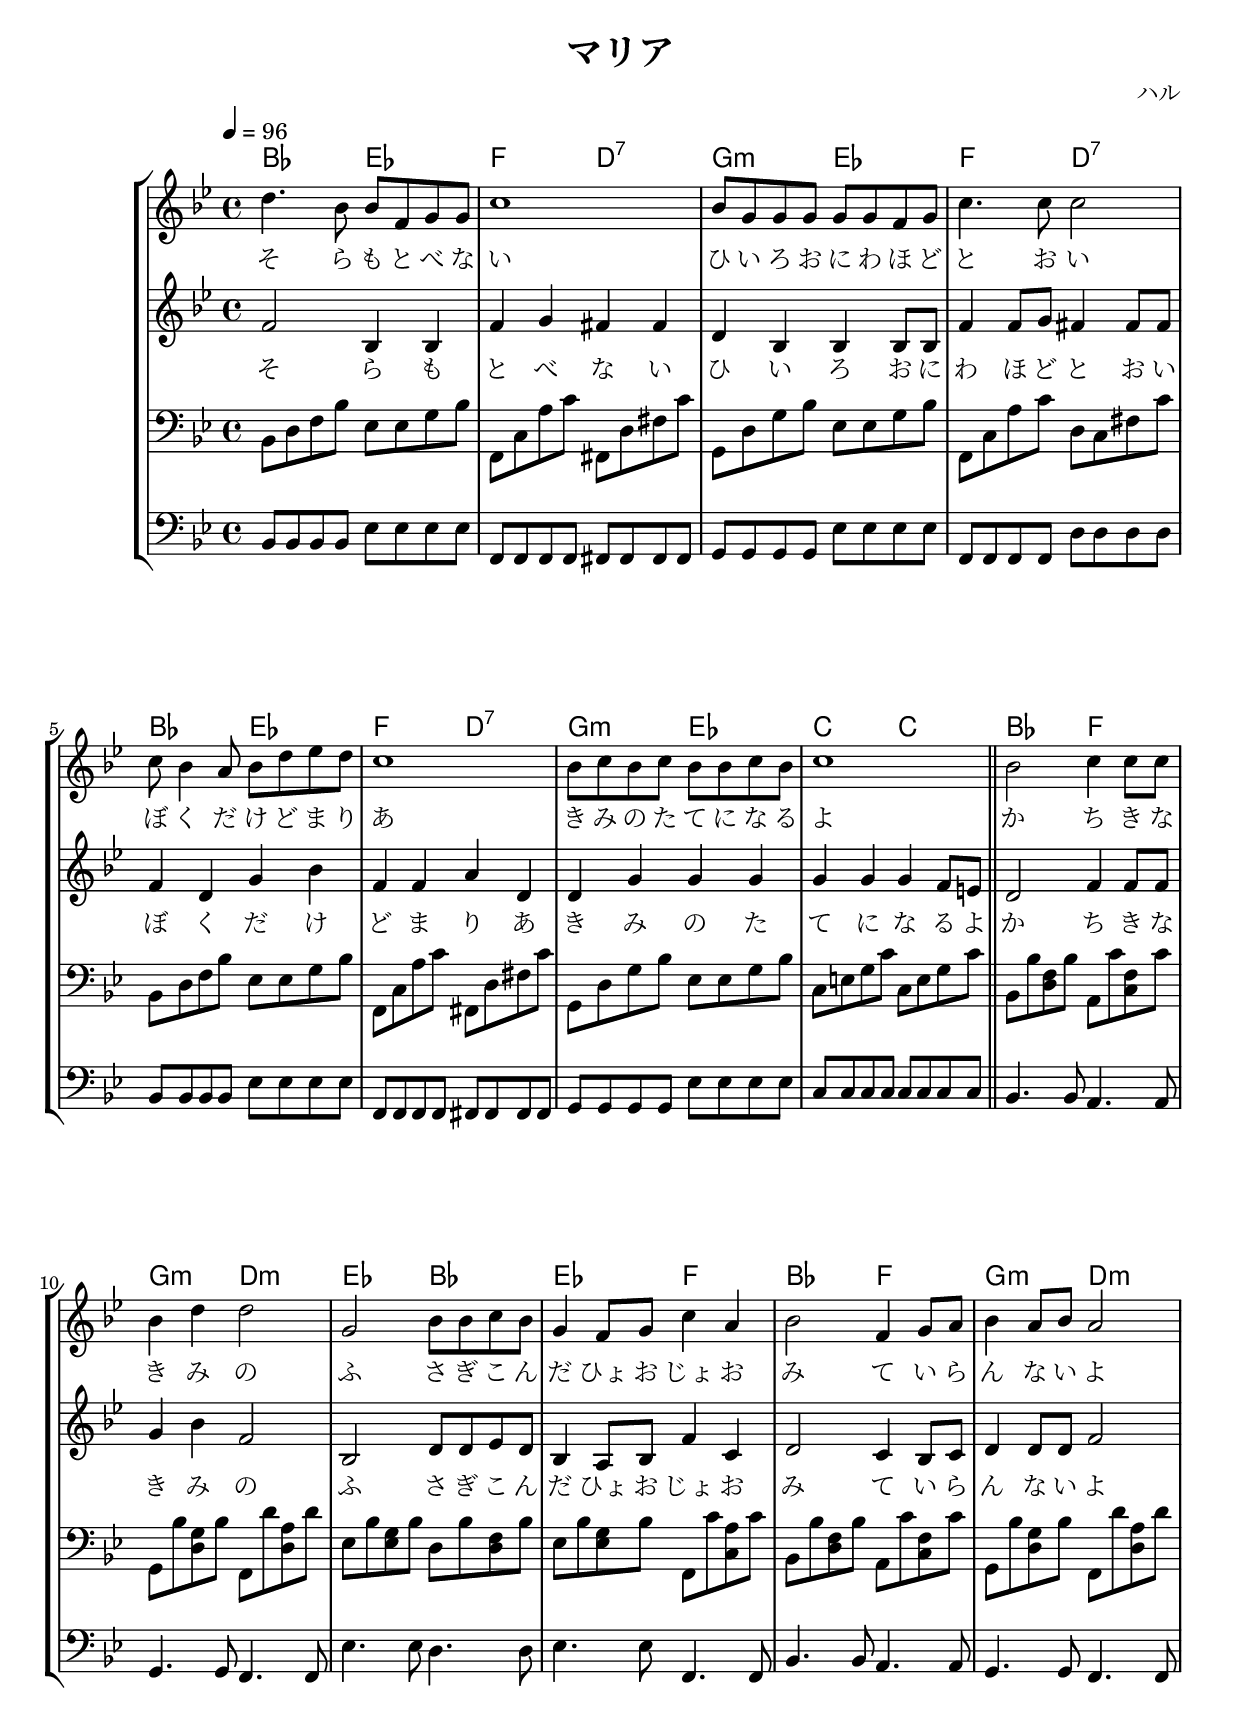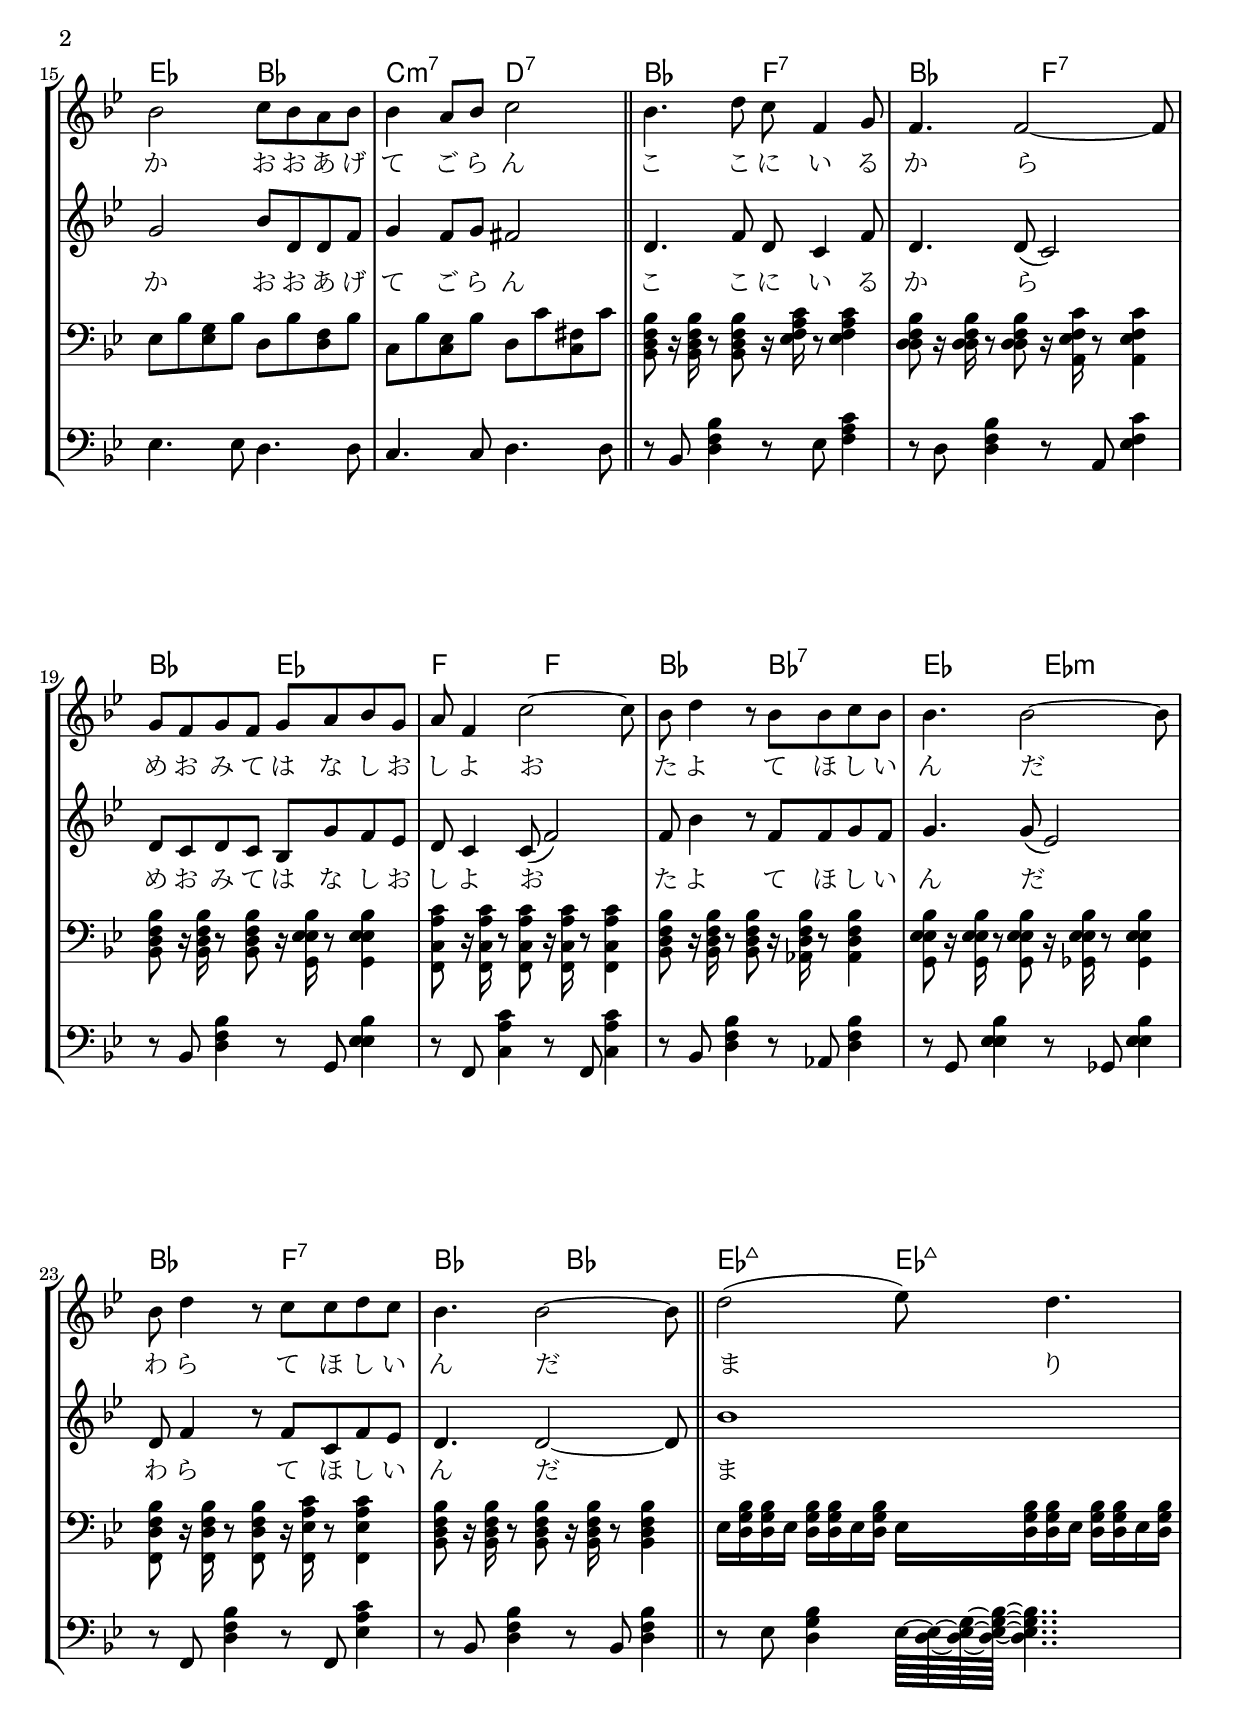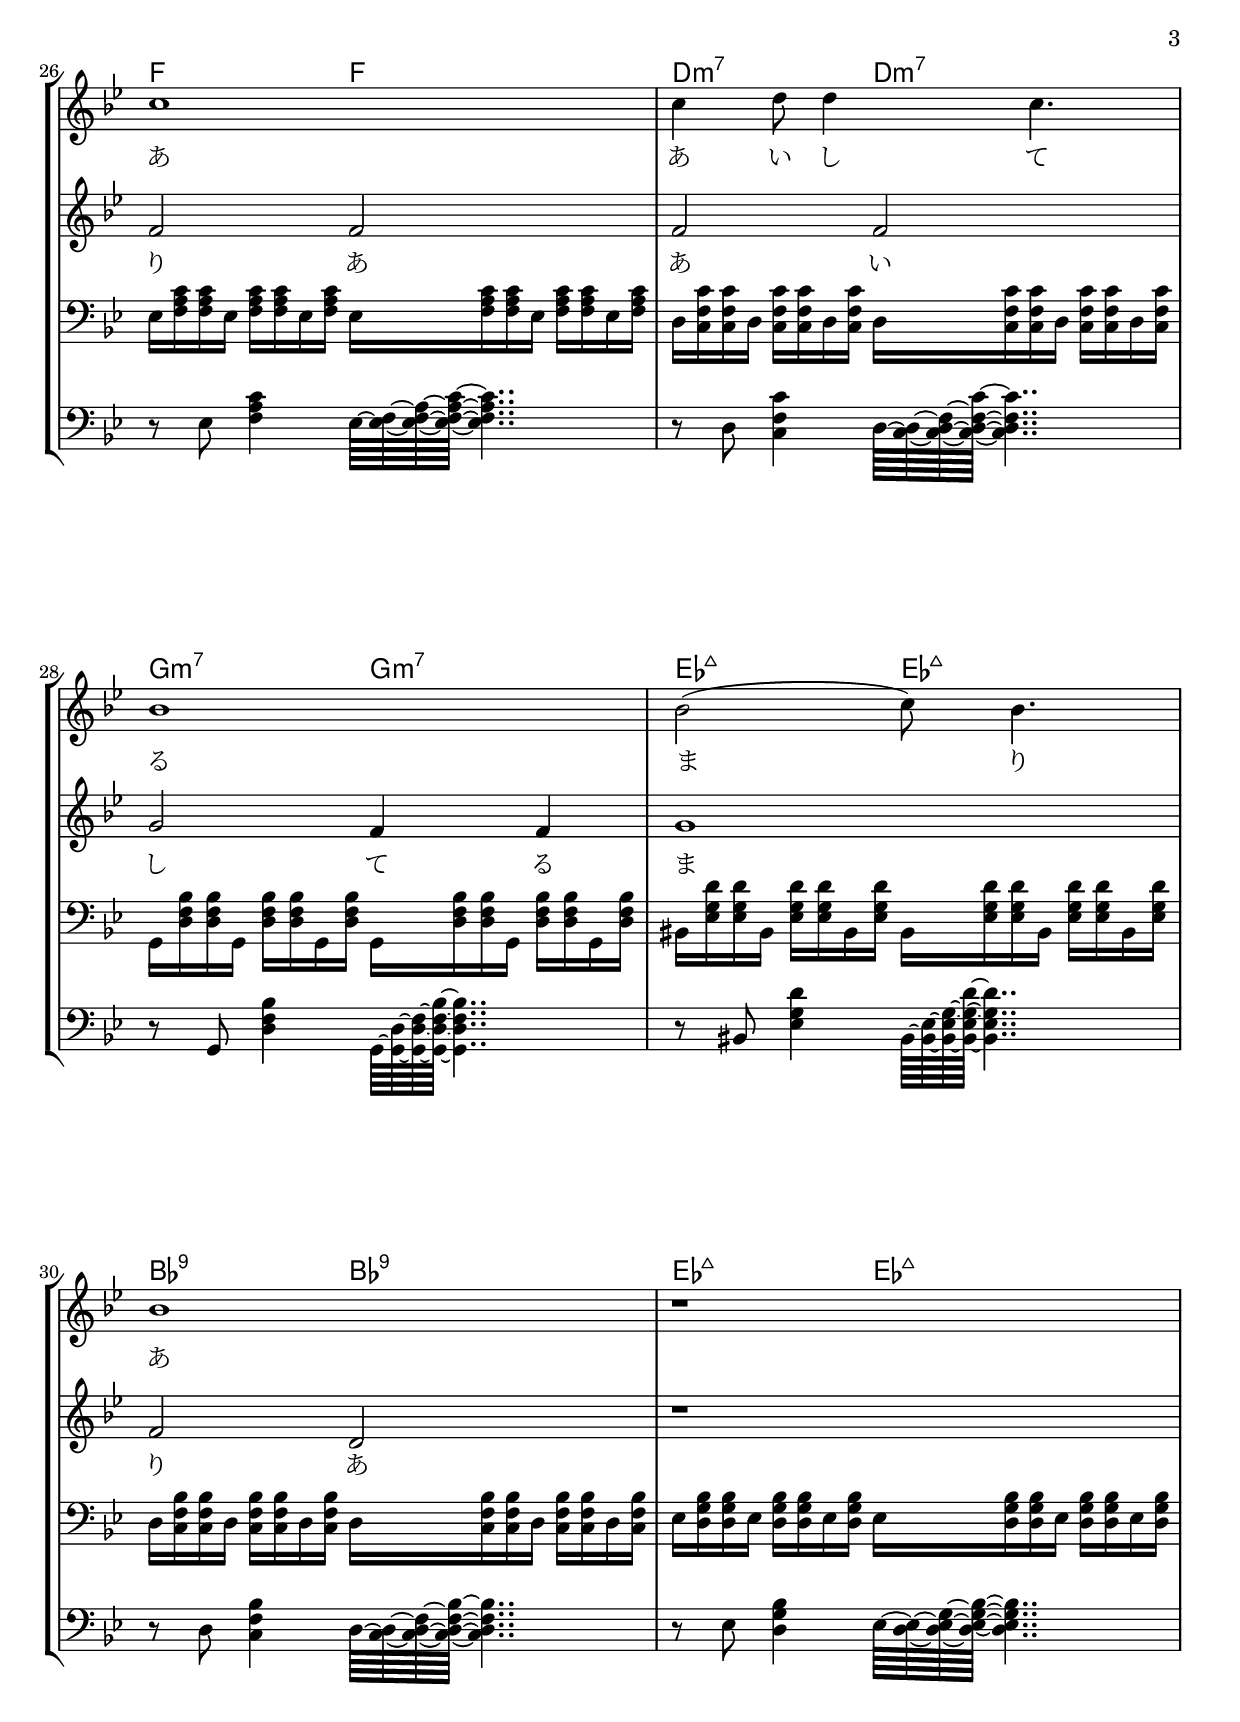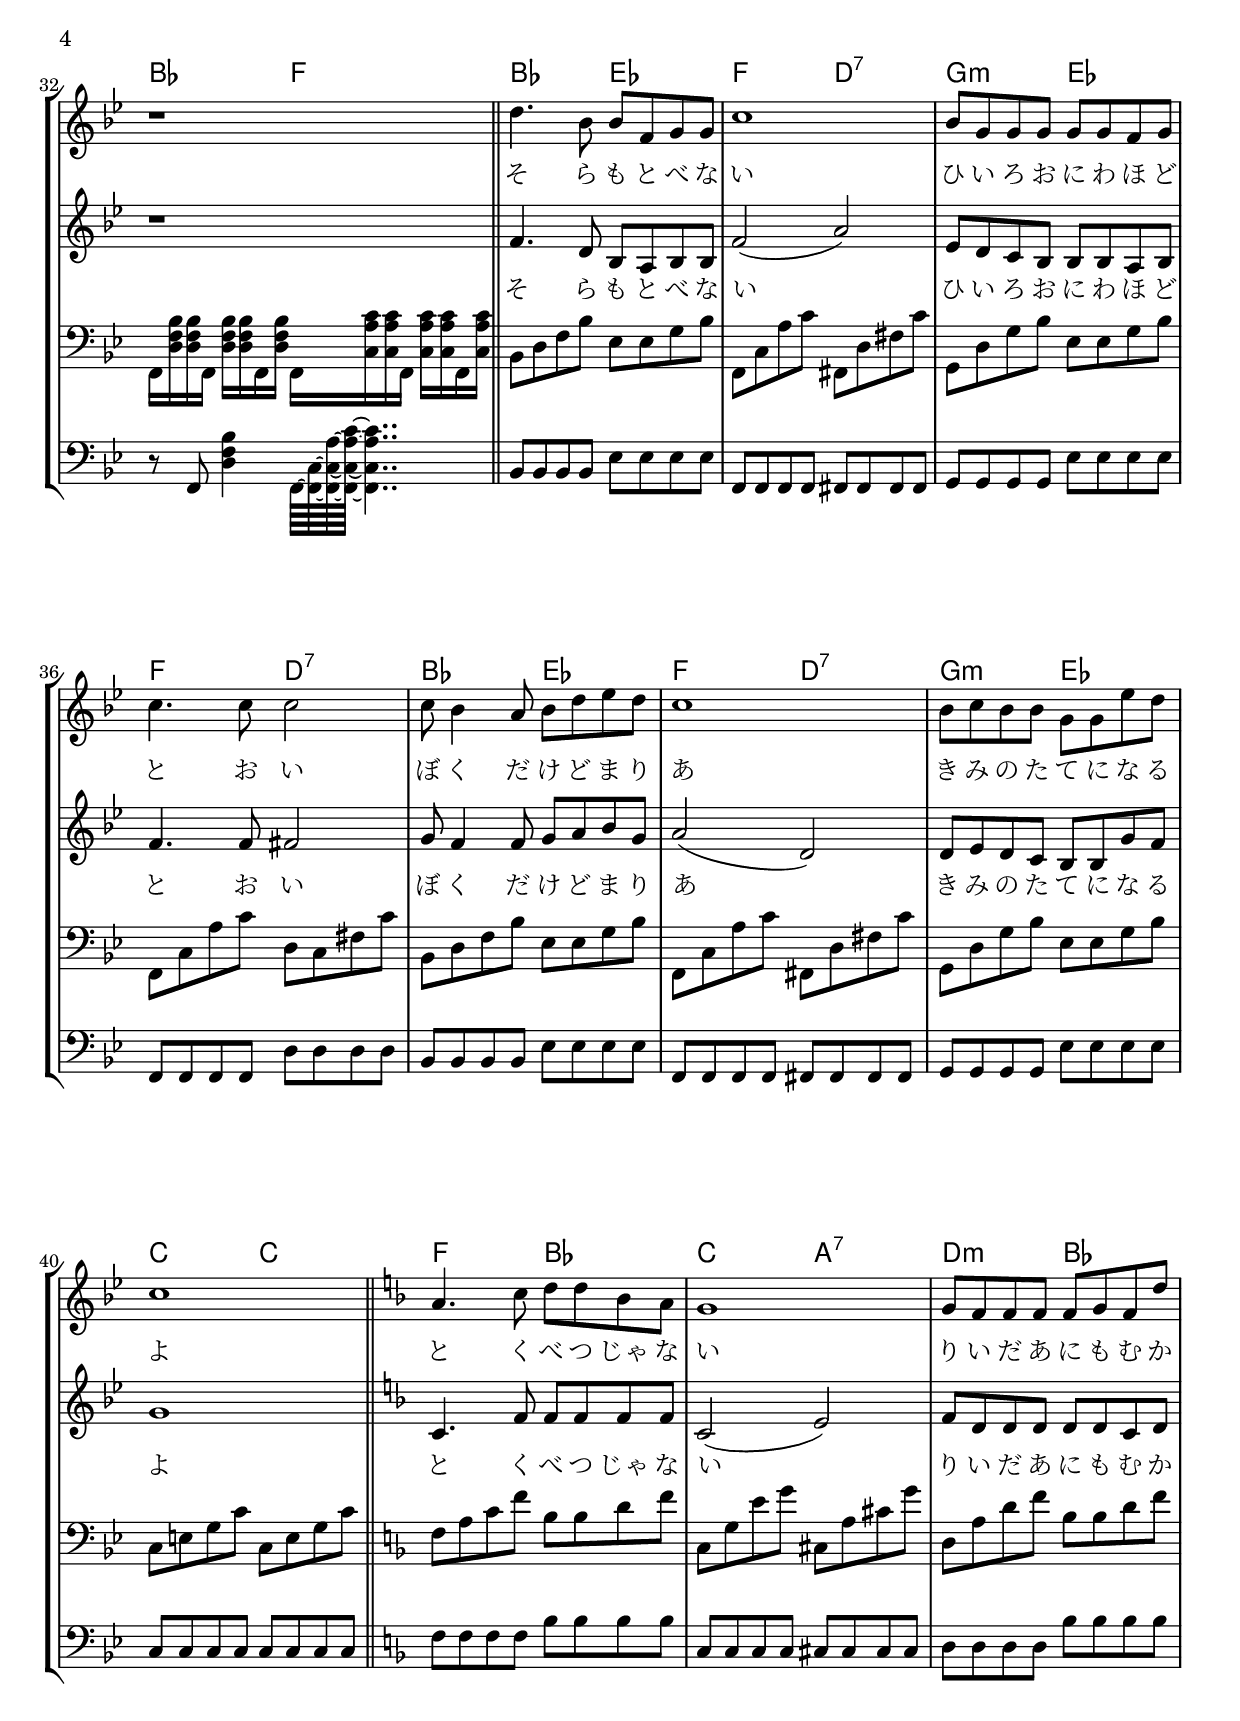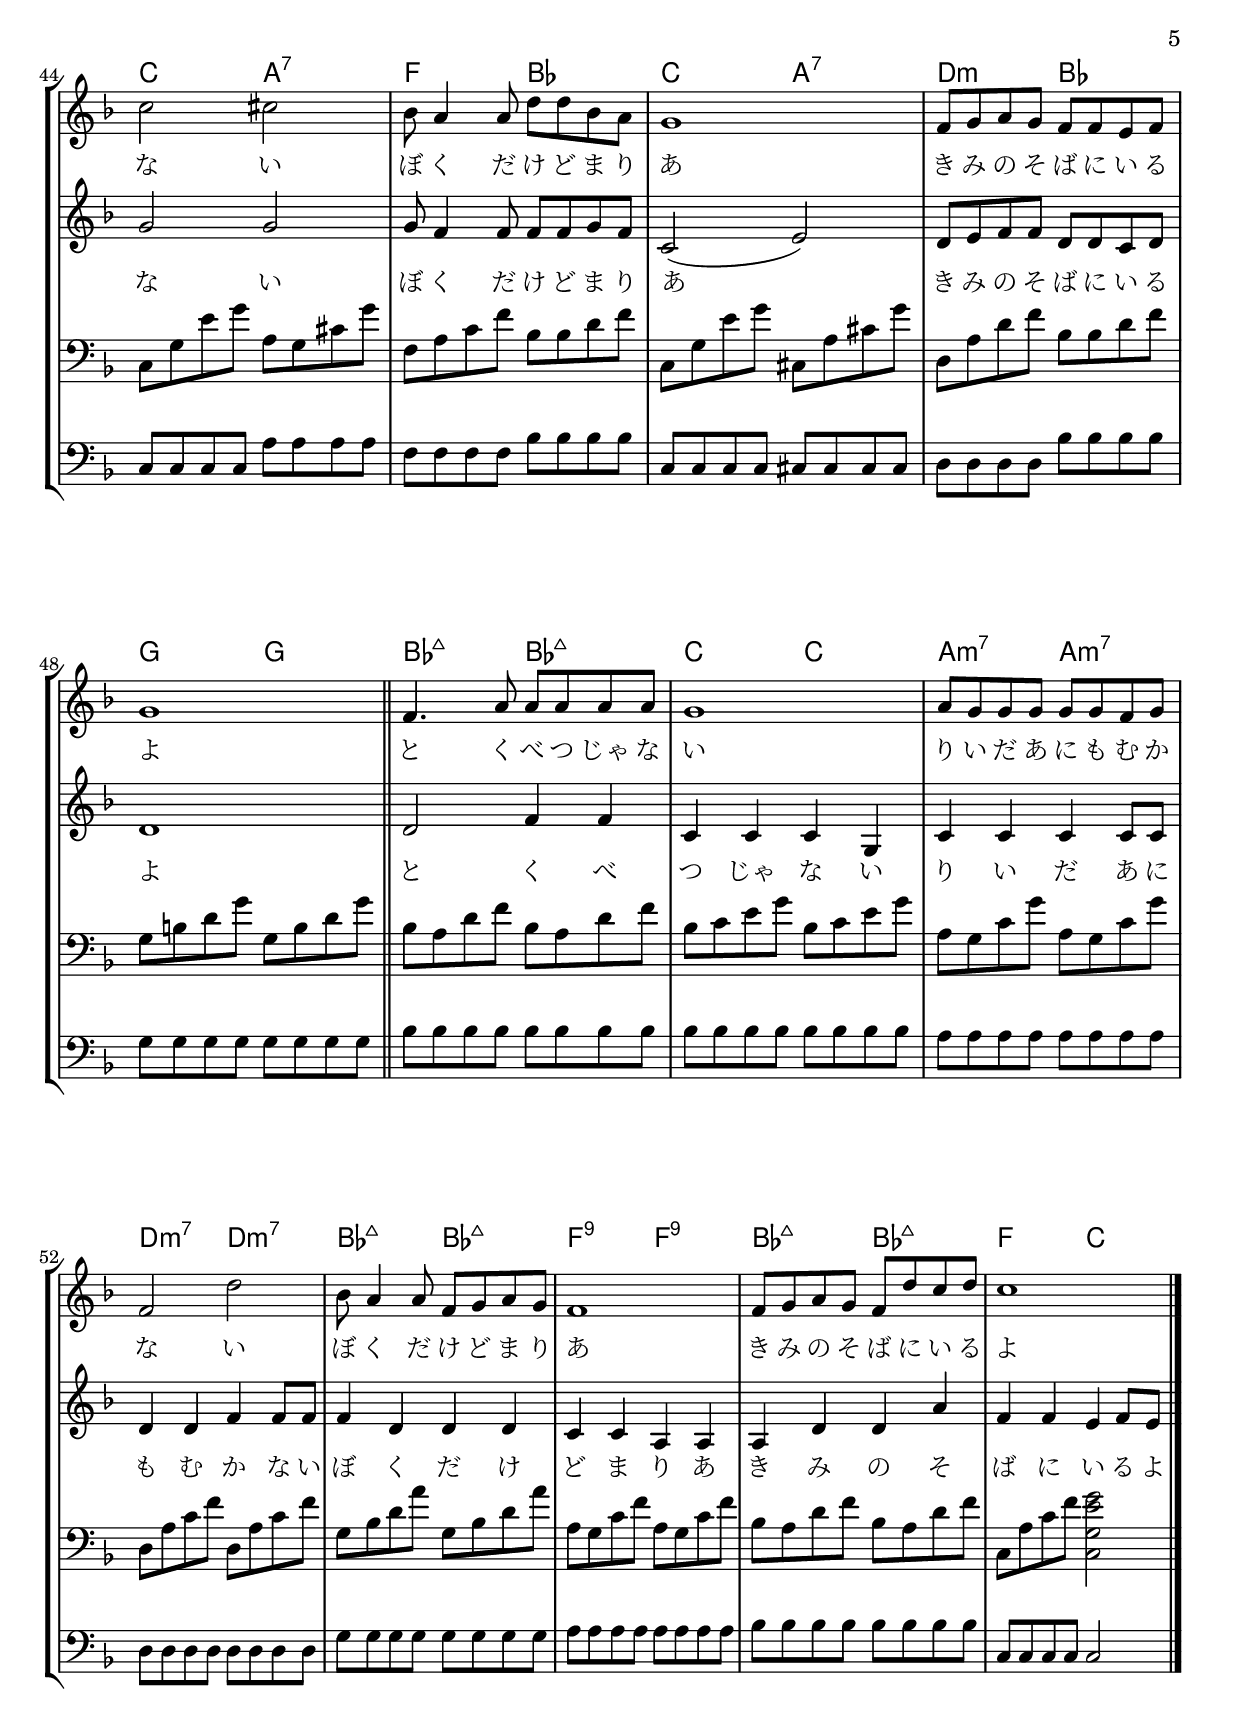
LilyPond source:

\version "2.12.1"

\header {
	title = \markup {マリア}
	composer = \markup \center-column {ハル}
}

harmony = \chordmode {
	bes2 es f d:7 g:m es f d:7 bes es f d:7 g:m es c c 

	bes f g:m d:m es bes es f bes f g:m d:m es bes c:min7 d:7 

	bes f:7 bes f:7 bes es f f bes bes:7 es es:m bes f:7 bes bes 

	es:maj7 es:maj7 f f d:min7 d:min7 g:min7 g:min7 es:maj7 es:maj7 bes:9 bes:9 es:maj7 es:maj7 bes f 

	bes es f d:7 g:m es f d:7 bes es f d:7 g:m es c c 

	f bes c a:7 d:m bes c a:7 f bes c a:7 d:m bes g g 

	bes:maj7 bes:maj7 c c a:min7 a:min7 d:min7 d:min7 bes:maj7 bes:maj7 f:9 f:9 bes:maj7 bes:maj7 f c 
}

melody = {
	\set Staff.midiInstrument = #"Acoustic Guitar (nylon)"
		\key bes \major
	\tempo 4 = 96
d''4.  bes'8  bes'8  f'8  g'8  g'8 
	c''1 
	bes'8  g'8  g'8  g'8  g'8  g'8  f'8  g'8 
	c''4.  c''8  c''2 
	c''8  bes'4  a'8  bes'8  d''8  es''8  d''8 
	c''1 
	bes'8  c''8  bes'8  c''8  bes'8  bes'8  c''8  bes'8 
	c''1
	\set Staff.midiInstrument = #"fss0.32"
	bes'2  c''4  c''8  c''8 
	bes'4  d''4  d''2 
	g'2  bes'8  bes'8  c''8  bes'8 
	g'4  f'8  g'8  c''4  a'4 
	bes'2  f'4  g'8  a'8 
	bes'4  a'8  bes'8  a'2 
	bes'2  c''8  bes'8  a'8  bes'8 
	bes'4  a'8  bes'8  c''2
	\set Staff.midiInstrument = #"fss0.32"
	bes'4.  d''8  c''8  f'4  g'8 
	f'4.  f'2~f'8 
	g'8  f'8  g'8  f'8  g'8  a'8  bes'8  g'8 
	a'8  f'4  c''2~c''8 
	bes'8  d''4  r8  bes'8  bes'8  c''8  bes'8 
	bes'4.  bes'2~bes'8 
	bes'8  d''4  r8  c''8  c''8  d''8  c''8 
	bes'4.  bes'2~bes'8
	\set Staff.midiInstrument = #"Acoustic Guitar (nylon)"
	d''2  (es''8)  d''4. 
	c''1 
	c''4  d''8  d''4  c''4. 
	bes'1 
	bes'2  (c''8)  bes'4. 
	bes'1
	r1 r1 	\set Staff.midiInstrument = #"fss0.32"
	d''4.  bes'8  bes'8  f'8  g'8  g'8 
	c''1 
	bes'8  g'8  g'8  g'8  g'8  g'8  f'8  g'8 
	c''4.  c''8  c''2 
	c''8  bes'4  a'8  bes'8  d''8  es''8  d''8 
	c''1 
	bes'8  c''8  bes'8  bes'8  g'8  g'8  es''8  d''8 
	c''1
	\set Staff.midiInstrument = #"fss0.32"
		\key f \major
a'4.  c''8  d''8  d''8  bes'8  a'8 
	g'1 
	g'8  f'8  f'8  f'8  f'8  g'8  f'8  d''8 
	c''2  cis''2 
	bes'8  a'4  a'8  d''8  d''8  bes'8  a'8 
	g'1 
	f'8  g'8  a'8  g'8  f'8  f'8  e'8  f'8 
	g'1
	\set Staff.midiInstrument = #"Acoustic Guitar (nylon)"
	f'4.  a'8  a'8  a'8  a'8  a'8 
	g'1 
	a'8  g'8  g'8  g'8  g'8  g'8  f'8  g'8 
	f'2  d''2 
	bes'8  a'4  a'8  f'8  g'8  a'8  g'8 
	f'1 
	f'8  g'8  a'8  g'8  f'8  d''8  c''8  d''8 
	c''1
	\bar "|."
}

words = \lyricmode {
	そ  ら  も  と  べ  な  い  ひ  い  ろ  お  に  わ  ほ  ど  と  お  い  ぼ  く  だ  け  ど  ま  り  あ  き  み  の  た  て  に  な  る  よ  
	か  ち  き  な  き  み  の  ふ  さ  ぎ  こ  ん  だ  ひょ  お  じょ  お  み  て  い  ら  ん  な  い  よ  か  お  お  あ  げ  て  ご  ら  ん  
	こ  こ  に  い  る  か  ら  め  お  み  て  は  な  し  お  し  よ  お  た  よ  て  ほ  し  い  ん  だ  わ  ら  て  ほ  し  い  ん  だ  
	ま  り  あ  あ  い  し  て  る  ま  り  あ  
	そ  ら  も  と  べ  な  い  ひ  い  ろ  お  に  わ  ほ  ど  と  お  い  ぼ  く  だ  け  ど  ま  り  あ  き  み  の  た  て  に  な  る  よ  
	と  く  べ  つ  じゃ  な  い  り  い  だ  あ  に  も  む  か  な  い  ぼ  く  だ  け  ど  ま  り  あ  き  み  の  そ  ば  に  い  る  よ  
	と  く  べ  つ  じゃ  な  い  り  い  だ  あ  に  も  む  か  な  い  ぼ  く  だ  け  ど  ま  り  あ  き  み  の  そ  ば  に  い  る  よ  
}

secondmelody = {
	\set Staff.midiInstrument = #"Acoustic Guitar (nylon)"
		\key bes \major
	\tempo 4 = 96
f'2  bes4  bes4 
	f'4  g'4  fis'4  fis'4 
	d'4  bes4  bes4  bes8  bes8 
	f'4  f'8  g'8  fis'4  fis'8  fis'8 
	f'4  d'4  g'4  bes'4 
	f'4  f'4  a'4  d'4 
	d'4  g'4  g'4  g'4 
	g'4  g'4  g'4  f'8  e'8
	\set Staff.midiInstrument = #"fss0.29"
	d'2  f'4  f'8  f'8 
	g'4  bes'4  f'2 
	bes2  d'8  d'8  es'8  d'8 
	bes4  a8  bes8  f'4  c'4 
	d'2  c'4  bes8  c'8 
	d'4  d'8  d'8  f'2 
	g'2  bes'8  d'8  d'8  f'8 
	g'4  f'8  g'8  fis'2
	\set Staff.midiInstrument = #"fss0.29"
	d'4.  f'8  d'8  c'4  f'8 
	d'4.  d'8  (c'2) 
	d'8  c'8  d'8  c'8  bes8  g'8  f'8  es'8 
	d'8  c'4  c'8  (f'2) 
	f'8  bes'4  r8  f'8  f'8  g'8  f'8 
	g'4.  g'8  (es'2) 
	d'8  f'4  r8  f'8  c'8  f'8  es'8 
	d'4.  d'2~d'8
	\set Staff.midiInstrument = #"Acoustic Guitar (nylon)"
	bes'1 
	f'2  f'2 
	f'2  f'2 
	g'2  f'4  f'4 
	g'1 
	f'2  d'2
	r1 r1 	\set Staff.midiInstrument = #"fss0.29"
	f'4.  d'8  bes8  a8  bes8  bes8 
	f'2  (a'2) 
	es'8  d'8  c'8  bes8  bes8  bes8  a8  bes8 
	f'4.  f'8  fis'2 
	g'8  f'4  f'8  g'8  a'8  bes'8  g'8 
	a'2  (d'2) 
	d'8  es'8  d'8  c'8  bes8  bes8  g'8  f'8 
	g'1
	\set Staff.midiInstrument = #"fss0.29"
		\key f \major
c'4.  f'8  f'8  f'8  f'8  f'8 
	c'2  (e'2) 
	f'8  d'8  d'8  d'8  d'8  d'8  c'8  d'8 
	g'2  g'2 
	g'8  f'4  f'8  f'8  f'8  g'8  f'8 
	c'2  (e'2) 
	d'8  e'8  f'8  f'8  d'8  d'8  c'8  d'8 
	d'1
	\set Staff.midiInstrument = #"Acoustic Guitar (nylon)"
	d'2  f'4  f'4 
	c'4  c'4  c'4  g4 
	c'4  c'4  c'4  c'8  c'8 
	d'4  d'4  f'4  f'8  f'8 
	f'4  d'4  d'4  d'4 
	c'4  c'4  a4  a4 
	a4  d'4  d'4  a'4 
	f'4  f'4  e'4  f'8  e'8
	\bar "|."
}

secondwords = \lyricmode {
	そ  ら  も  と  べ  な  い  ひ  い  ろ  お  に  わ  ほ  ど  と  お  い  ぼ  く  だ  け  ど  ま  り  あ  き  み  の  た  て  に  な  る  よ  
	か  ち  き  な  き  み  の  ふ  さ  ぎ  こ  ん  だ  ひょ  お  じょ  お  み  て  い  ら  ん  な  い  よ  か  お  お  あ  げ  て  ご  ら  ん  
	こ  こ  に  い  る  か  ら  め  お  み  て  は  な  し  お  し  よ  お  た  よ  て  ほ  し  い  ん  だ  わ  ら  て  ほ  し  い  ん  だ  
	ま  り  あ  あ  い  し  て  る  ま  り  あ  
	そ  ら  も  と  べ  な  い  ひ  い  ろ  お  に  わ  ほ  ど  と  お  い  ぼ  く  だ  け  ど  ま  り  あ  き  み  の  た  て  に  な  る  よ  
	と  く  べ  つ  じゃ  な  い  り  い  だ  あ  に  も  む  か  な  い  ぼ  く  だ  け  ど  ま  り  あ  き  み  の  そ  ば  に  い  る  よ  
	と  く  べ  つ  じゃ  な  い  り  い  だ  あ  に  も  む  か  な  い  ぼ  く  だ  け  ど  ま  り  あ  き  み  の  そ  ば  に  い  る  よ  
}

tempochange = {
	\tempo 4 = 96
	r1 | r1 | r1 | r1 | r1 | r1 | r1 | r1 \bar "||"
	\tempo 4 = 96
	r1 | r1 | r1 | r1 | r1 | r1 | r1 | r1 \bar "||"
	\tempo 4 = 96
	r1 | r1 | r1 | r1 | r1 | r1 | r1 | r1 \bar "||"
	\tempo 4 = 96
	r1 | r1 | r1 | r1 | r1 | r1 | r1 | r1 \bar "||"
	\tempo 4 = 96
	r1 | r1 | r1 | r1 | r1 | r1 | r1 | r1 \bar "||"
	\tempo 4 = 96
	r1 | r1 | r1 | r1 | r1 | r1 | r1 | r1 \bar "||"
	\tempo 4 = 96
	r1 | r1 | r1 | r1 | r1 | r1 | r1 | r1 \bar "|."
}

mainacc = {
	\clef bass
	\set Staff.midiInstrument = #"Acoustic Guitar (nylon)"
	\key bes \major
	\tempo 4 = 96
	bes,8 d8 f8 bes8
	es8 es8 g8 bes8
	f,8 c8 a8 c'8
	fis,8 d8 fis8 c'8
	g,8 d8 g8 bes8
	es8 es8 g8 bes8
	f,8 c8 a8 c'8
	d8 c8 fis8 c'8
	bes,8 d8 f8 bes8
	es8 es8 g8 bes8
	f,8 c8 a8 c'8
	fis,8 d8 fis8 c'8
	g,8 d8 g8 bes8
	es8 es8 g8 bes8
	c8 e8 g8 c'8
	c8 e8 g8 c'8
	\bar "||"

	\set Staff.midiInstrument = #"Acoustic Guitar (nylon)"
	bes,8 bes <d f> bes
	a,8 c' <c f> c'
	g,8 bes <d g> bes
	f,8 d' <d a> d'
	es8 bes <es g> bes
	d8 bes <d f> bes
	es8 bes <es g> bes
	f,8 c' <c a> c'
	bes,8 bes <d f> bes
	a,8 c' <c f> c'
	g,8 bes <d g> bes
	f,8 d' <d a> d'
	es8 bes <es g> bes
	d8 bes <d f> bes
	c8 bes <c es> bes
	d8 c' <c fis> c'
	\bar "||"

	\set Staff.midiInstrument = #"Acoustic Guitar (nylon)"
	<bes, d f bes>8 r16 <bes, d f bes>16 r8     <bes, d f bes>8
	r16 <es f a c'>16 r8     <es f a c'>4
	<d d f bes>8 r16 <d d f bes>16 r8     <d d f bes>8
	r16 <a, es f c'>16 r8     <a, es f c'>4
	<bes, d f bes>8 r16 <bes, d f bes>16 r8     <bes, d f bes>8
	r16 <g, es es bes>16 r8     <g, es es bes>4
	<f, c a c'>8 r16 <f, c a c'>16 r8     <f, c a c'>8
	r16 <f, c a c'>16 r8     <f, c a c'>4
	<bes, d f bes>8 r16 <bes, d f bes>16 r8     <bes, d f bes>8
	r16 <as, d f bes>16 r8     <as, d f bes>4
	<g, es es bes>8 r16 <g, es es bes>16 r8     <g, es es bes>8
	r16 <ges, es es bes>16 r8     <ges, es es bes>4
	<f, d f bes>8 r16 <f, d f bes>16 r8     <f, d f bes>8
	r16 <f, es a c'>16 r8     <f, es a c'>4
	<bes, d f bes>8 r16 <bes, d f bes>16 r8     <bes, d f bes>8
	r16 <bes, d f bes>16 r8     <bes, d f bes>4
	\bar "||"

	\set Staff.midiInstrument = #"Acoustic Guitar (nylon)"
	es16 <d g bes>16 <d g bes>16 es16   <d g bes>16 <d g bes>16 es16 <d g bes>16
	es16 <d g bes>16 <d g bes>16 es16   <d g bes>16 <d g bes>16 es16 <d g bes>16
	es16 <f a c'>16 <f a c'>16 es16   <f a c'>16 <f a c'>16 es16 <f a c'>16
	es16 <f a c'>16 <f a c'>16 es16   <f a c'>16 <f a c'>16 es16 <f a c'>16
	d16 <c f c'>16 <c f c'>16 d16   <c f c'>16 <c f c'>16 d16 <c f c'>16
	d16 <c f c'>16 <c f c'>16 d16   <c f c'>16 <c f c'>16 d16 <c f c'>16
	g,16 <d f bes>16 <d f bes>16 g,16   <d f bes>16 <d f bes>16 g,16 <d f bes>16
	g,16 <d f bes>16 <d f bes>16 g,16   <d f bes>16 <d f bes>16 g,16 <d f bes>16
	bis,16 <es g d'>16 <es g d'>16 bis,16   <es g d'>16 <es g d'>16 bis,16 <es g d'>16
	bis,16 <es g d'>16 <es g d'>16 bis,16   <es g d'>16 <es g d'>16 bis,16 <es g d'>16
	d16 <c f bes>16 <c f bes>16 d16   <c f bes>16 <c f bes>16 d16 <c f bes>16
	d16 <c f bes>16 <c f bes>16 d16   <c f bes>16 <c f bes>16 d16 <c f bes>16
	es16 <d g bes>16 <d g bes>16 es16   <d g bes>16 <d g bes>16 es16 <d g bes>16
	es16 <d g bes>16 <d g bes>16 es16   <d g bes>16 <d g bes>16 es16 <d g bes>16
	f,16 <d f bes>16 <d f bes>16 f,16   <d f bes>16 <d f bes>16 f,16 <d f bes>16
	f,16 <c a c'>16 <c a c'>16 f,16   <c a c'>16 <c a c'>16 f,16 <c a c'>16
	\bar "||"

	\set Staff.midiInstrument = #"Acoustic Guitar (nylon)"
	bes,8 d8 f8 bes8
	es8 es8 g8 bes8
	f,8 c8 a8 c'8
	fis,8 d8 fis8 c'8
	g,8 d8 g8 bes8
	es8 es8 g8 bes8
	f,8 c8 a8 c'8
	d8 c8 fis8 c'8
	bes,8 d8 f8 bes8
	es8 es8 g8 bes8
	f,8 c8 a8 c'8
	fis,8 d8 fis8 c'8
	g,8 d8 g8 bes8
	es8 es8 g8 bes8
	c8 e8 g8 c'8
	c8 e8 g8 c'8
	\bar "||"

	\set Staff.midiInstrument = #"Acoustic Guitar (nylon)"
	\key f \major
	f8 a8 c'8 f'8
	bes8 bes8 d'8 f'8
	c8 g8 e'8 g'8
	cis8 a8 cis'8 g'8
	d8 a8 d'8 f'8
	bes8 bes8 d'8 f'8
	c8 g8 e'8 g'8
	a8 g8 cis'8 g'8
	f8 a8 c'8 f'8
	bes8 bes8 d'8 f'8
	c8 g8 e'8 g'8
	cis8 a8 cis'8 g'8
	d8 a8 d'8 f'8
	bes8 bes8 d'8 f'8
	g8 b8 d'8 g'8
	g8 b8 d'8 g'8
	\bar "||"

	\set Staff.midiInstrument = #"Acoustic Guitar (nylon)"
	bes8 a8 d'8 f'8
	bes8 a8 d'8 f'8
	bes8 c'8 e'8 g'8
	bes8 c'8 e'8 g'8
	a8 g8 c'8 g'8
	a8 g8 c'8 g'8
	d8 a8 c'8 f'8
	d8 a8 c'8 f'8
	g8 bes8 d'8 a'8
	g8 bes8 d'8 a'8
	a8 g8 c'8 f'8
	a8 g8 c'8 f'8
	bes8 a8 d'8 f'8
	bes8 a8 d'8 f'8
	c8 a8 c'8 f'8
	<c g e' g'>2
	\bar "|."
}

subacc = {
	\clef bass
	\set Staff.midiInstrument = #"Acoustic Guitar (nylon)"
	\key bes \major
	\tempo 4 = 96
	bes,8 bes,8 bes,8 bes,8
	es8 es8 es8 es8
	f,8 f,8 f,8 f,8
	fis,8 fis,8 fis,8 fis,8
	g,8 g,8 g,8 g,8
	es8 es8 es8 es8
	f,8 f,8 f,8 f,8
	d8 d8 d8 d8
	bes,8 bes,8 bes,8 bes,8
	es8 es8 es8 es8
	f,8 f,8 f,8 f,8
	fis,8 fis,8 fis,8 fis,8
	g,8 g,8 g,8 g,8
	es8 es8 es8 es8
	c8 c8 c8 c8
	c8 c8 c8 c8
	\bar "||"

	\set Staff.midiInstrument = #"Acoustic Guitar (nylon)"
	bes,4.bes,8
	a,4.a,8
	g,4.g,8
	f,4.f,8
	es4.es8
	d4.d8
	es4.es8
	f,4.f,8
	bes,4.bes,8
	a,4.a,8
	g,4.g,8
	f,4.f,8
	es4.es8
	d4.d8
	c4.c8
	d4.d8
	\bar "||"

	\set Staff.midiInstrument = #"Acoustic Guitar (nylon)"
	r8 bes, <d f bes>4
	r8 es <f a c'>4
	r8 d <d f bes>4
	r8 a, <es f c'>4
	r8 bes, <d f bes>4
	r8 g, <es es bes>4
	r8 f, <c a c'>4
	r8 f, <c a c'>4
	r8 bes, <d f bes>4
	r8 as, <d f bes>4
	r8 g, <es es bes>4
	r8 ges, <es es bes>4
	r8 f, <d f bes>4
	r8 f, <es a c'>4
	r8 bes, <d f bes>4
	r8 bes, <d f bes>4
	\bar "||"

	\set Staff.midiInstrument = #"Acoustic Guitar (nylon)"
	r8 es8 <d g bes>4
	es64~ <es~ d~> <es~ d~ g~> <es d g bes>~ <es d g bes>4..
	r8 es8 <f a c'>4
	es64~ <es~ f~> <es~ f~ a~> <es f a c'>~ <es f a c'>4..
	r8 d8 <c f c'>4
	d64~ <d~ c~> <d~ c~ f~> <d c f c'>~ <d c f c'>4..
	r8 g,8 <d f bes>4
	g,64~ <g,~ d~> <g,~ d~ f~> <g, d f bes>~ <g, d f bes>4..
	r8 bis,8 <es g d'>4
	bis,64~ <bis,~ es~> <bis,~ es~ g~> <bis, es g d'>~ <bis, es g d'>4..
	r8 d8 <c f bes>4
	d64~ <d~ c~> <d~ c~ f~> <d c f bes>~ <d c f bes>4..
	r8 es8 <d g bes>4
	es64~ <es~ d~> <es~ d~ g~> <es d g bes>~ <es d g bes>4..
	r8 f,8 <d f bes>4
	f,64~ <f,~ c~> <f,~ c~ a~> <f, c a c'>~ <f, c a c'>4..
	\bar "||"

	\set Staff.midiInstrument = #"Acoustic Guitar (nylon)"
	bes,8 bes,8 bes,8 bes,8
	es8 es8 es8 es8
	f,8 f,8 f,8 f,8
	fis,8 fis,8 fis,8 fis,8
	g,8 g,8 g,8 g,8
	es8 es8 es8 es8
	f,8 f,8 f,8 f,8
	d8 d8 d8 d8
	bes,8 bes,8 bes,8 bes,8
	es8 es8 es8 es8
	f,8 f,8 f,8 f,8
	fis,8 fis,8 fis,8 fis,8
	g,8 g,8 g,8 g,8
	es8 es8 es8 es8
	c8 c8 c8 c8
	c8 c8 c8 c8
	\bar "||"

	\set Staff.midiInstrument = #"Acoustic Guitar (nylon)"
	\key f \major
	f8 f8 f8 f8
	bes8 bes8 bes8 bes8
	c8 c8 c8 c8
	cis8 cis8 cis8 cis8
	d8 d8 d8 d8
	bes8 bes8 bes8 bes8
	c8 c8 c8 c8
	a8 a8 a8 a8
	f8 f8 f8 f8
	bes8 bes8 bes8 bes8
	c8 c8 c8 c8
	cis8 cis8 cis8 cis8
	d8 d8 d8 d8
	bes8 bes8 bes8 bes8
	g8 g8 g8 g8
	g8 g8 g8 g8
	\bar "||"

	\set Staff.midiInstrument = #"Acoustic Guitar (nylon)"
	bes8 bes8 bes8 bes8
	bes8 bes8 bes8 bes8
	bes8 bes8 bes8 bes8
	bes8 bes8 bes8 bes8
	a8 a8 a8 a8
	a8 a8 a8 a8
	d8 d8 d8 d8
	d8 d8 d8 d8
	g8 g8 g8 g8
	g8 g8 g8 g8
	a8 a8 a8 a8
	a8 a8 a8 a8
	bes8 bes8 bes8 bes8
	bes8 bes8 bes8 bes8
	c8 c8 c8 c8
	c2
	\bar "|."
}

percA = {
	\drummode {
	r1 |r1 |r1 |r1 |r1 |r1 |r1 |r1 \bar "||"
	r1  |r1  |r1  |r1  |r1  |r1  |r1  |r2 r8 hho4 hho8  \bar "||"
	r4 sn2 sn8. sn16  |r4 sn2 sn8. sn16  |r4 sn2 sn8. sn16  |r4 sn2 sn8. sn16  |r4 sn2 sn8. sn16  |r4 sn2 sn8. sn16  |r4 sn2 sn8. sn16  |r8 sn8 sn4 sn8 sn8 sn16 sn8 sn16  \bar "||"
	cymr4 cymr4 cymr4 cymr4  |cymr4 cymr8 cymr16 cymr16 cymr4 cymr4  |cymr4 cymr4 cymr4 cymr4  |cymr4 cymr2.  |cymr4 cymr4 cymr4 cymr4  |cymr4 cymr8 cymr16 cymr16 cymr4 cymr4  |cymr4 cymr4 cymr4 cymr4  |cymr4 cymr2.  \bar "||"
	hh8 hh8 hh8 hh8 hh8 hh8 hh8 hh8  |hh8 hh8 hh8 hh8 hh4 hh8 hh8  |hh8 hh8 hh8 hh8 hh8 hh8 hh8 hh8  |hh8 hh8 hh8 hh2 r8  |hh8 hh8 hh8 hh8 hh8 hh8 hh8 hh8  |hh8 hh8 hh8 hh8 hh4 hh8 hh8  |hh8 hh8 hh8 hh8 hh8 hh8 hh8 hh8  |r8 hh2. r8  \bar "||"
	hh8 hh8 hh8 hh8 hh8 hh8 hh8 hh8  |hh8 hh8 hh8 hh8 hh4 hh8 hh8  |hh8 hh8 hh8 hh8 hh8 hh8 hh8 hh8  |hh8 hh8 hh8 hh2 r8  |hh8 hh8 hh8 hh8 hh8 hh8 hh8 hh8  |hh8 hh8 hh8 hh8 hh4 hh8 hh8  |hh8 hh8 hh8 hh8 hh8 hh8 hh8 hh8  |r8 hh2. r8  \bar "||"
	cymr4 cymr4 cymr4 cymr4  |cymr4 cymr8 cymr16 cymr16 cymr4 cymr4  |cymr4 cymr4 cymr4 cymr4  |cymr4 cymr2.  |cymr4 cymr4 cymr4 cymr4  |cymr4 cymr8 cymr16 cymr16 cymr4 cymr4  |cymr4 cymr4 cymr4 cymr4  |cymr4 cymr2.  \bar "|."
	}
}

percB = {
	\drummode {
	r1 |r1 |r1 |r1 |r1 |r1 |r1 |r1 \bar "||"
	r4. hhp2 hhp8  |r4. hhp2 hhp8  |r4. hhp2 hhp8  |r4. hhp2 hhp8  |r4. hhp2 hhp8  |r4. hhp2 hhp8  |r4. hhp2 hhp8  |hhp4 hhp4 hhp4 hhp4  \bar "||"
	r4. r16 tommh8 tommh4. r16  |r1  |r4. r16 tommh8 tommh4. r16  |r1  |r4. r16 tommh8 tommh4. r16  |r1  |r4. r16 tommh8 tommh4. r16  |r1  \bar "||"
	r2 sn2  |r2 sn2  |r2 sn2  |r8 sn8 sn2.  |r2 sn2  |r2 sn2  |r2 sn2  |r8 sn8 sn2.  \bar "||"
	r4 sn8. sn8 sn8. sn8. sn16  |r4 sn8. sn8 sn8. sn4  |r4 sn8. sn8 sn8. sn8. sn16  |r8 sn8 sn4 sn8 sn16 sn8 sn8 sn16  |r4 sn8. sn8 sn8. sn8. sn16  |r4 sn8. sn8 sn8. sn4  |r4 sn8. sn8 sn8. sn8. sn16  |r4 sn2 sn4  \bar "||"
	r4 sn8. sn8 sn8. sn8. sn16  |r4 sn8. sn8 sn8. sn4  |r4 sn8. sn8 sn8. sn8. sn16  |r8 sn8 sn4 sn8 sn16 sn8 sn8 sn16  |r4 sn8. sn8 sn8. sn8. sn16  |r4 sn8. sn8 sn8. sn4  |r4 sn8. sn8 sn8. sn8. sn16  |r4 sn2 sn4  \bar "||"
	r2 sn2  |r2 sn2  |r2 sn2  |r8 sn8 sn2.  |r2 sn2  |r2 sn2  |r2 sn2  |r8 sn8 sn2.  \bar "|."
	}
}

percC = {
	\drummode {
	r1 |r1 |r1 |r1 |r1 |r1 |r1 |r1 \bar "||"
	hh4 hh4 hh4 hh4  |hh4 hh4 hh4 hh4  |hh4 hh4 hh4 hh4  |hh4 hh4 hh4 hh4  |hh4 hh4 hh4 hh4  |hh4 hh4 hh4 hh4  |hh4 hh4 hh4 hh4  |r4. hh2 r8  \bar "||"
	r8 toml8 toml8 toml8 toml8 toml8 toml8 toml8  |toml8 toml8 toml8 toml8 toml8 toml8 toml8 toml8  |toml8 toml8 toml8 toml8 toml8 toml8 toml8 toml8  |toml8 toml8 toml8 toml8 toml8 toml8 toml8 toml8  |r8 toml8 toml8 toml8 toml8 toml8 toml8 toml8  |toml8 toml8 toml8 toml8 toml8 toml8 toml8 toml8  |toml8 toml8 toml8 toml8 toml8 toml8 toml8 toml8  |toml8 toml8 toml8 toml8 toml8 toml8 toml8 toml8  \bar "||"
	bd2. r8 bd8  |bd2. r8 bd8  |bd2. r8 bd8  |bd4. bd8 bd4. bd8  |bd2. r8 bd8  |bd2. r8 bd8  |bd2. r8 bd8  |bd2 r8 bd4.  \bar "||"
	bd8 bd4 bd2 bd8  |bd8 bd2 bd4.  |bd8 bd4 bd2 bd8  |bd4 r16 bd8. bd2  |bd8 bd4 bd2 bd8  |bd8 bd2 bd4.  |bd8 bd4 bd2 bd8  |bd8 bd4. bd4. bd8  \bar "||"
	bd8 bd4 bd2 bd8  |bd8 bd2 bd4.  |bd8 bd4 bd2 bd8  |bd4 r16 bd8. bd2  |bd8 bd4 bd2 bd8  |bd8 bd2 bd4.  |bd8 bd4 bd2 bd8  |bd8 bd4. bd4. bd8  \bar "||"
	bd2. r8 bd8  |bd2. r8 bd8  |bd2. r8 bd8  |bd4. bd8 bd4. bd8  |bd2. r8 bd8  |bd2. r8 bd8  |bd2. r8 bd8  |bd2 r8 bd4.  \bar "|."
	}
}

percD = {
	\drummode {
	r1 |r1 |r1 |r1 |r1 |r1 |r1 |r1 \bar "||"
	bd2. r8 bd8  |bd8. bd8. bd2 bd8  |bd2. r8 bd8  |bd8. bd8. bd2 bd8  |bd2. r8 bd8  |bd8. bd8. bd2 bd8  |bd2. r8 bd8  |bd8. bd4. r16 bd4 bd8  \bar "||"
	r1  |r4. r16 tomfh8 tomfh4. r16  |r1  |r4. r16 tomfh8 tomfh4. r16  |r1  |r4. r16 tomfh8 tomfh4. r16  |r1  |r4. r16 tomfh2 r16  \bar "||"
	r1 |r1 |r1 |r2 r8 tommh8 tommh4  |r1 |r1 |r1 |r8. tommh8. tommh2 r8  \bar "||"
	r1  |r2 r8 hho4.  |r1  |r4. r16 hho2 r16  |r1  |r2 r8 hho4.  |r1  |r4. r16 hho2 r16  \bar "||"
	r1  |r2 r8 hho4.  |r1  |r4. r16 hho2 r16  |r1  |r2 r8 hho4.  |r1  |r4. r16 hho2 r16  \bar "||"
	r1 |r1 |r1 |r2 r8 tommh8 tommh4  |r1 |r1 |r1 |r8. tommh8. tommh2 r8  \bar "|."
	}
}

percE = {
	\drummode {
	r1 |r1 |r1 |r1 |r1 |r1 |r1 |r1 \bar "||"
	r1 | r1 | r1 | r1 | r1 | r1 | r1 | r1 \bar "||"
	bd4. r16 bd8. bd4.  |bd8. bd4. r16 bd4 bd8  |bd8. bd4 bd8. bd4.  |bd8. bd4. r16 bd4 bd8  |bd4. r16 bd8. bd4.  |bd8. bd4. r16 bd4 bd8  |bd8. bd4 bd8. bd4.  |bd4. bd8 bd4 r16 bd8.  \bar "||"
	r1 |r1 |r1 |r2. r8 toml8  |r1 |r1 |r1 |r2. toml8 toml8  \bar "||"
	r1 |r1 |r1 |r1 |r1 |r1 |r1 |cymc1  \bar "||"
	r1 |r1 |r1 |r1 |r1 |r1 |r1 |cymc1  \bar "||"
	r1 |r1 |r1 |r2. r8 toml8  |r1 |r1 |r1 |r2. toml8 toml8  \bar "|."
	}
}

percF = {
	\drummode {
	r1 | r1 | r1 | r1 | r1 | r1 | r1 | r1 \bar "||"
	r1 | r1 | r1 | r1 | r1 | r1 | r1 | r1 \bar "||"
	cymc1  |r1 |r1 |r1 |cymc1  |r1 |r1 |r1 \bar "||"
	r1 |r1 |r1 |r1 |r1 |r1 |r1 |hho1  \bar "||"
	r1 |r1 |r1 |r1 |r1 |r1 |r1 |r4 r16 tommh16 tommh4. tommh4  \bar "||"
	r1 |r1 |r1 |r1 |r1 |r1 |r1 |r4 r16 tommh16 tommh4. tommh4  \bar "||"
	r1 |r1 |r1 |r1 |r1 |r1 |r1 |hho1  \bar "|."
	}
}

percG = {
	\drummode {
	r1 | r1 | r1 | r1 | r1 | r1 | r1 | r1 \bar "||"
	r1 | r1 | r1 | r1 | r1 | r1 | r1 | r1 \bar "||"
	r1 | r1 | r1 | r1 | r1 | r1 | r1 | r1 \bar "||"
	r1 | r1 | r1 | r1 | r1 | r1 | r1 | r1 \bar "||"
	r1 |r1 |r1 |r1 |r1 |r1 |r1 |r4. r16 tomml4. tomml8.  \bar "||"
	r1 |r1 |r1 |r1 |r1 |r1 |r1 |r4. r16 tomml4. tomml8.  \bar "||"
	r1 | r1 | r1 | r1 | r1 | r1 | r1 | r1 \bar "|."
	}
}

percH = {
	\drummode {
	r1 | r1 | r1 | r1 | r1 | r1 | r1 | r1 \bar "||"
	r1 | r1 | r1 | r1 | r1 | r1 | r1 | r1 \bar "||"
	r1 | r1 | r1 | r1 | r1 | r1 | r1 | r1 \bar "||"
	r1 | r1 | r1 | r1 | r1 | r1 | r1 | r1 \bar "||"
	r1 |r1 |r1 |r1 |r1 |r1 |r1 |r2 r16 toml8 toml4 r16  \bar "||"
	r1 |r1 |r1 |r1 |r1 |r1 |r1 |r2 r16 toml8 toml4 r16  \bar "||"
	r1 | r1 | r1 | r1 | r1 | r1 | r1 | r1 \bar "|."
	}
}

percI = {
	\drummode {
	r1 | r1 | r1 | r1 | r1 | r1 | r1 | r1 \bar "||"
	r1 | r1 | r1 | r1 | r1 | r1 | r1 | r1 \bar "||"
	r1 | r1 | r1 | r1 | r1 | r1 | r1 | r1 \bar "||"
	r1 | r1 | r1 | r1 | r1 | r1 | r1 | r1 \bar "||"
	r1 |r1 |r1 |r1 |r1 |r1 |r1 |r2 r8 tomfh4 tomfh8  \bar "||"
	r1 |r1 |r1 |r1 |r1 |r1 |r1 |r2 r8 tomfh4 tomfh8  \bar "||"
	r1 | r1 | r1 | r1 | r1 | r1 | r1 | r1 \bar "|."
	}
}

\score {
	<<
		\new StaffGroup <<
			\new ChordNames {\harmony}
			\new Voice = "melody" {\melody}
			\new Lyrics \lyricsto "melody" \words
			\new Voice = "secondmelody" {\secondmelody}
			\new Lyrics \lyricsto "secondmelody" \secondwords
			\new Staff = "mainacc" {\mainacc}
			\new Staff = "subacc" {\subacc}
		>>
	>>
	\layout { }
}
